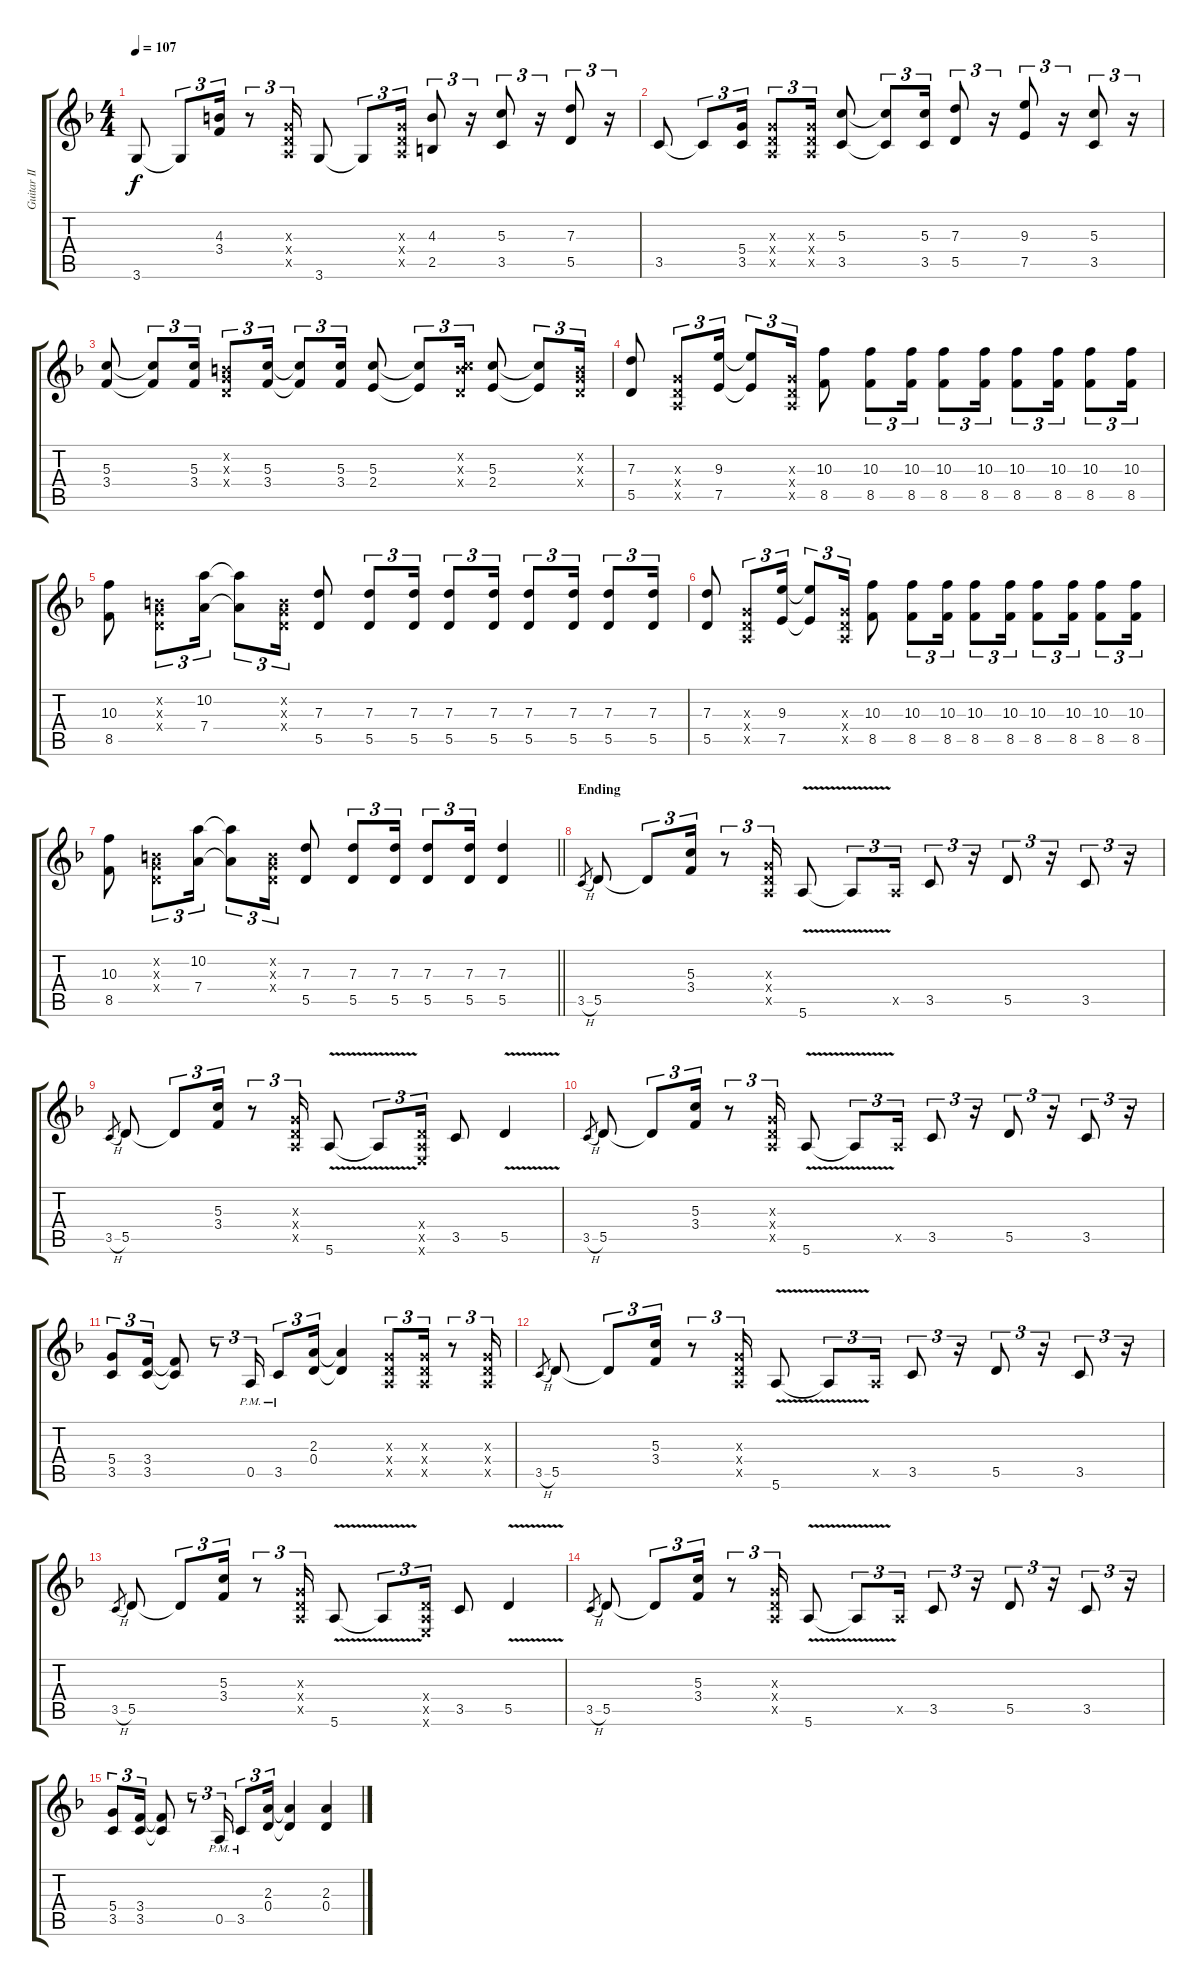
\track ("Guitar II (sounding)" "Guitar II ") {instrument distortionguitar}
\staff {score tabs}
\tuning (E4 B3 G3 D3 A2 E2) {hide}
\ts (4 4)
\tempo 107
\clef g2
\ks dminor
3.6.8{dy f} 3.6{t}.8{tu (3 2)} (4.3 3.4).16{tu (3 2)} r.8{tu (3 2)} (0.3{x} 0.4{x} 0.5{x}).16{tu (3 2)} 3.6.8 3.6{t}.8{tu (3 2)} (0.3{x} 0.4{x} 0.5{x}).16{tu (3 2)} (4.3 2.5).8{tu (3 2)} r.16{tu (3 2)} (5.3 3.5).8{tu (3 2)} r.16{tu (3 2)} (7.3 5.5).8{tu (3 2)} r.16{tu (3 2)} |
3.5.8 3.5{t}.8{tu (3 2)} (5.4 3.5).16{tu (3 2)} (0.3{x} 0.4{x} 0.5{x}).8{tu (3 2)} (0.3{x} 0.4{x} 0.5{x}).16{tu (3 2)} (5.3 3.5).8 (5.3{t} 3.5{t}).8{tu (3 2)} (5.3 3.5).16{tu (3 2)} (7.3 5.5).8{tu (3 2)} r.16{tu (3 2)} (9.3 7.5).8{tu (3 2)} r.16{tu (3 2)} (5.3 3.5).8{tu (3 2)} r.16{tu (3 2)} |
(5.3 3.4).8 (5.3{t} 3.4{t}).8{tu (3 2)} (5.3 3.4).16{tu (3 2)} (0.2{x} 0.3{x} 0.4{x}).8{tu (3 2)} (5.3 3.4).16{tu (3 2)} (5.3{t} 3.4{t}).8{tu (3 2)} (5.3 3.4).16{tu (3 2)} (5.3 2.4).8 (5.3{t} 2.4{t}).8{tu (3 2)} (0.2{x} 5.3{x} 0.4{x}).16{tu (3 2)} (5.3 2.4).8 (5.3{t} 2.4{t}).8{tu (3 2)} (0.2{x} 0.3{x} 0.4{x}).16{tu (3 2)} |
(7.3 5.5).8 (0.3{x} 0.4{x} 0.5{x}).8{tu (3 2)} (9.3 7.5).16{tu (3 2)} (9.3{t} 7.5{t}).8{tu (3 2)} (0.3{x} 0.4{x} 0.5{x}).16{tu (3 2)} (10.3 8.5).8 (10.3 8.5).8{tu (3 2)} (10.3 8.5).16{tu (3 2)} (10.3 8.5).8{tu (3 2)} (10.3 8.5).16{tu (3 2)} (10.3 8.5).8{tu (3 2)} (10.3 8.5).16{tu (3 2)} (10.3 8.5).8{tu (3 2)} (10.3 8.5).16{tu (3 2)} |
(10.3 8.5).8 (0.2{x} 0.3{x} 0.4{x}).8{tu (3 2)} (10.2 7.4).16{tu (3 2)} (10.2{t} 7.4{t}).8{tu (3 2)} (0.2{x} 0.3{x} 0.4{x}).16{tu (3 2)} (7.3 5.5).8 (7.3 5.5).8{tu (3 2)} (7.3 5.5).16{tu (3 2)} (7.3 5.5).8{tu (3 2)} (7.3 5.5).16{tu (3 2)} (7.3 5.5).8{tu (3 2)} (7.3 5.5).16{tu (3 2)} (7.3 5.5).8{tu (3 2)} (7.3 5.5).16{tu (3 2)} |
(7.3 5.5).8 (0.3{x} 0.4{x} 0.5{x}).8{tu (3 2)} (9.3 7.5).16{tu (3 2)} (9.3{t} 7.5{t}).8{tu (3 2)} (0.3{x} 0.4{x} 0.5{x}).16{tu (3 2)} (10.3 8.5).8 (10.3 8.5).8{tu (3 2)} (10.3 8.5).16{tu (3 2)} (10.3 8.5).8{tu (3 2)} (10.3 8.5).16{tu (3 2)} (10.3 8.5).8{tu (3 2)} (10.3 8.5).16{tu (3 2)} (10.3 8.5).8{tu (3 2)} (10.3 8.5).16{tu (3 2)} |
\barLineRight lightlight
(10.3 8.5).8 (0.2{x} 0.3{x} 0.4{x}).8{tu (3 2)} (10.2 7.4).16{tu (3 2)} (10.2{t} 7.4{t}).8{tu (3 2)} (0.2{x} 0.3{x} 0.4{x}).16{tu (3 2)} (7.3 5.5).8 (7.3 5.5).8{tu (3 2)} (7.3 5.5).16{tu (3 2)} (7.3 5.5).8{tu (3 2)} (7.3 5.5).16{tu (3 2)} (7.3 5.5).4 |
\section ("" "Ending")
3.5{h}.8{gr} 5.5.8 5.5{t}.8{tu (3 2)} (5.3 3.4).16{tu (3 2)} r.8{tu (3 2)} (0.3{x} 0.4{x} 0.5{x}).16{tu (3 2)} 5.6{v}.8 5.6{t}.8{tu (3 2)} 0.5{x}.16{tu (3 2)} 3.5.8{tu (3 2)} r.16{tu (3 2)} 5.5.8{tu (3 2)} r.16{tu (3 2)} 3.5.8{tu (3 2)} r.16{tu (3 2)} |
3.5{h}.8{gr} 5.5.8 5.5{t}.8{tu (3 2)} (5.3 3.4).16{tu (3 2)} r.8{tu (3 2)} (0.3{x} 0.4{x} 0.5{x}).16{tu (3 2)} 5.6{v}.8 5.6{t}.8{tu (3 2)} (0.4{x} 0.5{x} 0.6{x}).16{tu (3 2)} 3.5.8 5.5{v}.4 |
3.5{h}.8{gr} 5.5.8 5.5{t}.8{tu (3 2)} (5.3 3.4).16{tu (3 2)} r.8{tu (3 2)} (0.3{x} 0.4{x} 0.5{x}).16{tu (3 2)} 5.6{v}.8 5.6{t}.8{tu (3 2)} 0.5{x}.16{tu (3 2)} 3.5.8{tu (3 2)} r.16{tu (3 2)} 5.5.8{tu (3 2)} r.16{tu (3 2)} 3.5.8{tu (3 2)} r.16{tu (3 2)} |
(5.4 3.5).8{tu (3 2)} (3.4 3.5).16{tu (3 2)} (3.4{t} 3.5{t}).8 r.8{tu (3 2)} 0.5{pm}.16{tu (3 2)} 3.5{pm}.8{tu (3 2)} (2.3 0.4).16{tu (3 2)} (2.3{t} 0.4{t}).4 (0.3{x} 0.4{x} 0.5{x}).8{tu (3 2)} (0.3{x} 0.4{x} 0.5{x}).16{tu (3 2)} r.8{tu (3 2)} (0.3{x} 0.4{x} 0.5{x}).16{tu (3 2)} |
3.5{h}.8{gr} 5.5.8 5.5{t}.8{tu (3 2)} (5.3 3.4).16{tu (3 2)} r.8{tu (3 2)} (0.3{x} 0.4{x} 0.5{x}).16{tu (3 2)} 5.6{v}.8 5.6{t}.8{tu (3 2)} 0.5{x}.16{tu (3 2)} 3.5.8{tu (3 2)} r.16{tu (3 2)} 5.5.8{tu (3 2)} r.16{tu (3 2)} 3.5.8{tu (3 2)} r.16{tu (3 2)} |
3.5{h}.8{gr} 5.5.8 5.5{t}.8{tu (3 2)} (5.3 3.4).16{tu (3 2)} r.8{tu (3 2)} (0.3{x} 0.4{x} 0.5{x}).16{tu (3 2)} 5.6{v}.8 5.6{t}.8{tu (3 2)} (0.4{x} 0.5{x} 0.6{x}).16{tu (3 2)} 3.5.8 5.5{v}.4 |
3.5{h}.8{gr} 5.5.8 5.5{t}.8{tu (3 2)} (5.3 3.4).16{tu (3 2)} r.8{tu (3 2)} (0.3{x} 0.4{x} 0.5{x}).16{tu (3 2)} 5.6{v}.8 5.6{t}.8{tu (3 2)} 0.5{x}.16{tu (3 2)} 3.5.8{tu (3 2)} r.16{tu (3 2)} 5.5.8{tu (3 2)} r.16{tu (3 2)} 3.5.8{tu (3 2)} r.16{tu (3 2)} |
(5.4 3.5).8{tu (3 2)} (3.4 3.5).16{tu (3 2)} (3.4{t} 3.5{t}).8 r.8{tu (3 2)} 0.5{pm}.16{tu (3 2)} 3.5{pm}.8{tu (3 2)} (2.3 0.4).16{tu (3 2)} (2.3{t} 0.4{t}).4 (2.3 0.4).4
